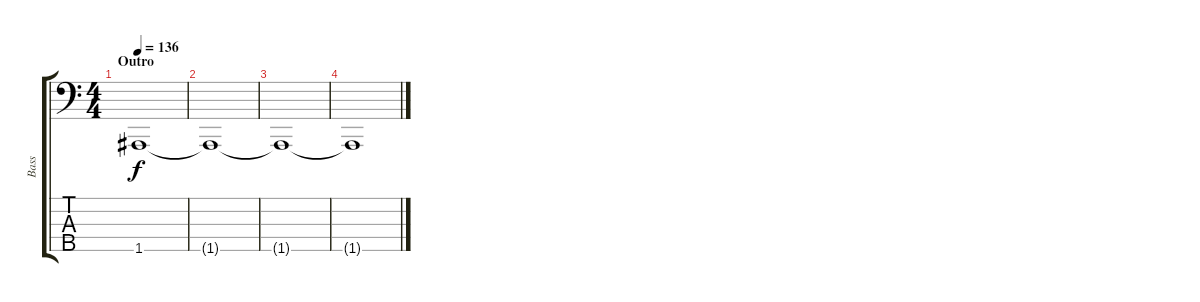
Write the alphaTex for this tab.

\track ("Bass" "Bass") {instrument electricbassfinger}
\staff {score tabs}
\tuning (F2 C2 G1 D1 A0) {hide}
\ts (4 4)
\section ("" "Outro")
\tempo 136
\clef f4
\ks c
1.5.1{dy f volume 4} |
1.5{t}.1 |
1.5{t}.1 |
1.5{t}.1
